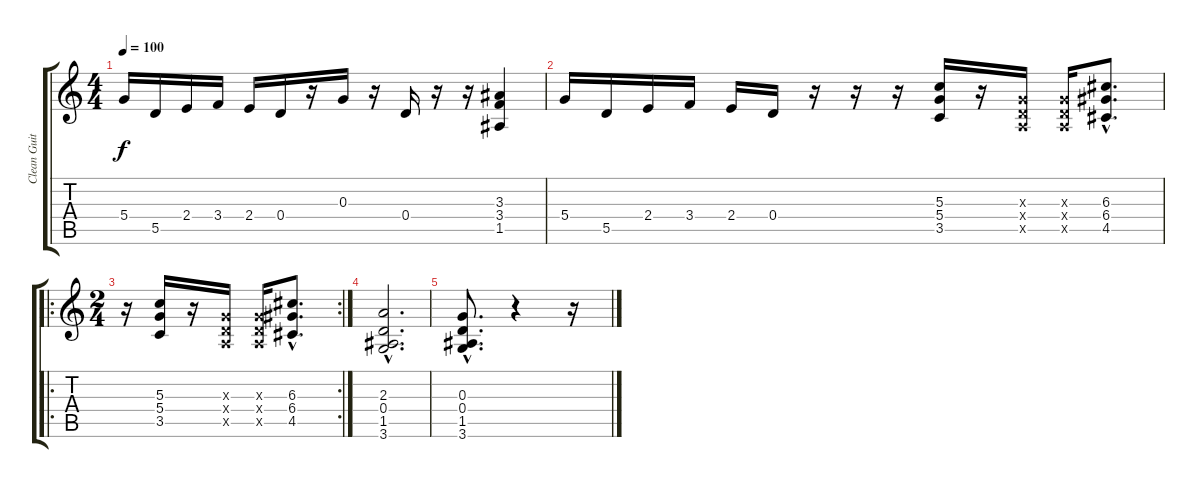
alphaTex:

\track ("Clean Guitars" "Clean Guit") {instrument electricguitarclean}
\staff {score tabs}
\tuning (E4 B3 G3 D3 A2 E2) {hide}
\ts (4 4)
\tempo 100
\clef g2
\ks c
5.4.16{dy f} 5.5.16 2.4.16 3.4.16 2.4.16 0.4.16 r.16 0.3.16 r.16 0.4.16 r.16 r.16 (3.3 3.4 1.5).4 |
5.4.16 5.5.16 2.4.16 3.4.16 2.4.16 0.4.16 r.16 r.16 r.16 (5.3 5.4 3.5).16 r.16 (0.3{x} 0.4{x} 0.5{x}).16 (0.3{x} 0.4{x} 0.5{x}).16 (6.3{hac} 6.4{hac} 4.5{hac}).8{d} |
\ro
\rc 2
\ts (2 4)
r.16 (5.3 5.4 3.5).16 r.16 (0.3{x} 0.4{x} 0.5{x}).16 (0.3{x} 0.4{x} 0.5{x}).16 (6.3{hac} 6.4{hac} 4.5{hac}).8{d} |
(2.3{hac} 0.4{hac} 1.5{hac} 3.6{hac}).2{d} |
(0.3{hac} 0.4{hac} 1.5{hac} 3.6{hac}).8{d} r.4 r.16
